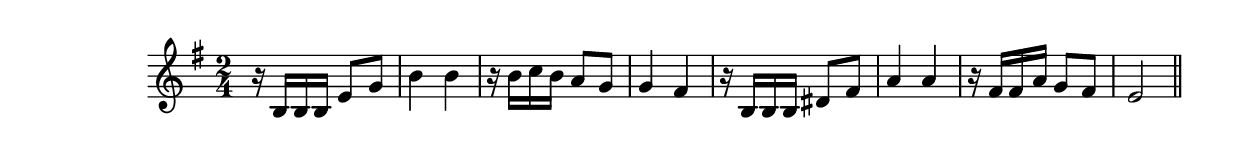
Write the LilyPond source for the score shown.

\version "2.14.0"
%{\header {
  title = "Las Tristes Horas"
  composer = "anonymous"
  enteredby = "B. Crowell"
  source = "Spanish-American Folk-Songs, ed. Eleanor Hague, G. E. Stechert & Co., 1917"
}%}
\score{{\key e \minor
\time 2/4
%{\tempo 8=90
%}\relative b {
r16 b b b e8 g | b4 b | r16 b c b a8 g | g4 fis |
r16 b, b b dis8 fis | a4 a | r16 fis fis a g8 fis | e2 \bar "||"
}

}}